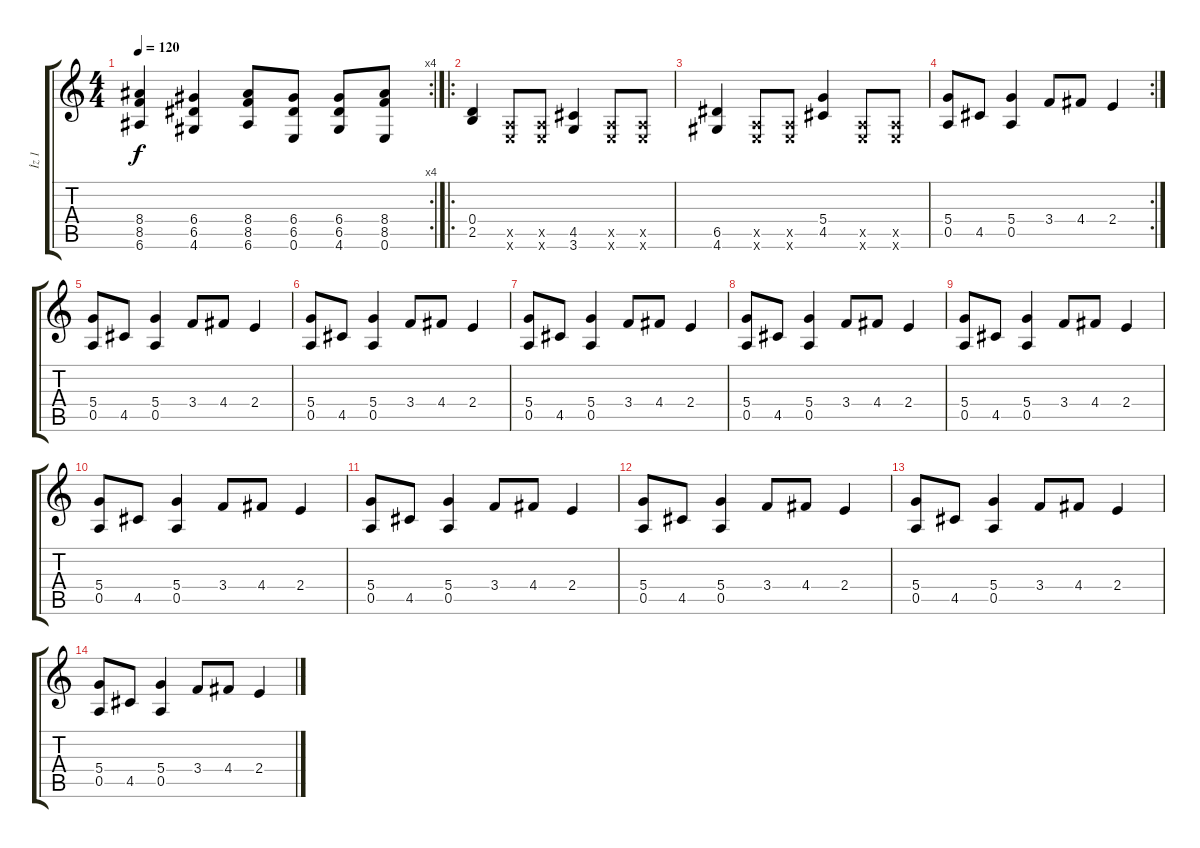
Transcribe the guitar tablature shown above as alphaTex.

\track ("İz 1" "İz 1") {instrument electricguitarclean}
\staff {score tabs}
\tuning (E4 B3 G3 D3 A2 E2) {hide}
\rc 4
\ts (4 4)
\tempo 120
\clef g2
\ks c
(8.4 8.5 6.6).4{dy f} (6.4 6.5 4.6).4 (8.4 8.5 6.6).8 (6.4 6.5 0.6).8 (6.4 6.5 4.6).8 (8.4 8.5 0.6).8 |
\ro
(0.4 2.5).4 (0.5{x} 0.6{x}).8 (0.5{x} 0.6{x}).8 (4.5 3.6).4 (0.5{x} 0.6{x}).8 (0.5{x} 0.6{x}).8 |
(6.5 4.6).4 (0.5{x} 0.6{x}).8 (0.5{x} 0.6{x}).8 (5.4 4.5).4 (0.5{x} 0.6{x}).8 (0.5{x} 0.6{x}).8 |
\rc 2
(5.4 0.5).8 4.5.8 (5.4 0.5).4 3.4.8 4.4.8 2.4.4 |
(5.4 0.5).8 4.5.8 (5.4 0.5).4 3.4.8 4.4.8 2.4.4 |
(5.4 0.5).8 4.5.8 (5.4 0.5).4 3.4.8 4.4.8 2.4.4 |
(5.4 0.5).8 4.5.8 (5.4 0.5).4 3.4.8 4.4.8 2.4.4 |
(5.4 0.5).8 4.5.8 (5.4 0.5).4 3.4.8 4.4.8 2.4.4 |
(5.4 0.5).8 4.5.8 (5.4 0.5).4 3.4.8 4.4.8 2.4.4 |
(5.4 0.5).8 4.5.8 (5.4 0.5).4 3.4.8 4.4.8 2.4.4 |
(5.4 0.5).8 4.5.8 (5.4 0.5).4 3.4.8 4.4.8 2.4.4 |
(5.4 0.5).8 4.5.8 (5.4 0.5).4 3.4.8 4.4.8 2.4.4 |
(5.4 0.5).8 4.5.8 (5.4 0.5).4 3.4.8 4.4.8 2.4.4 |
(5.4 0.5).8 4.5.8 (5.4 0.5).4 3.4.8 4.4.8 2.4.4
